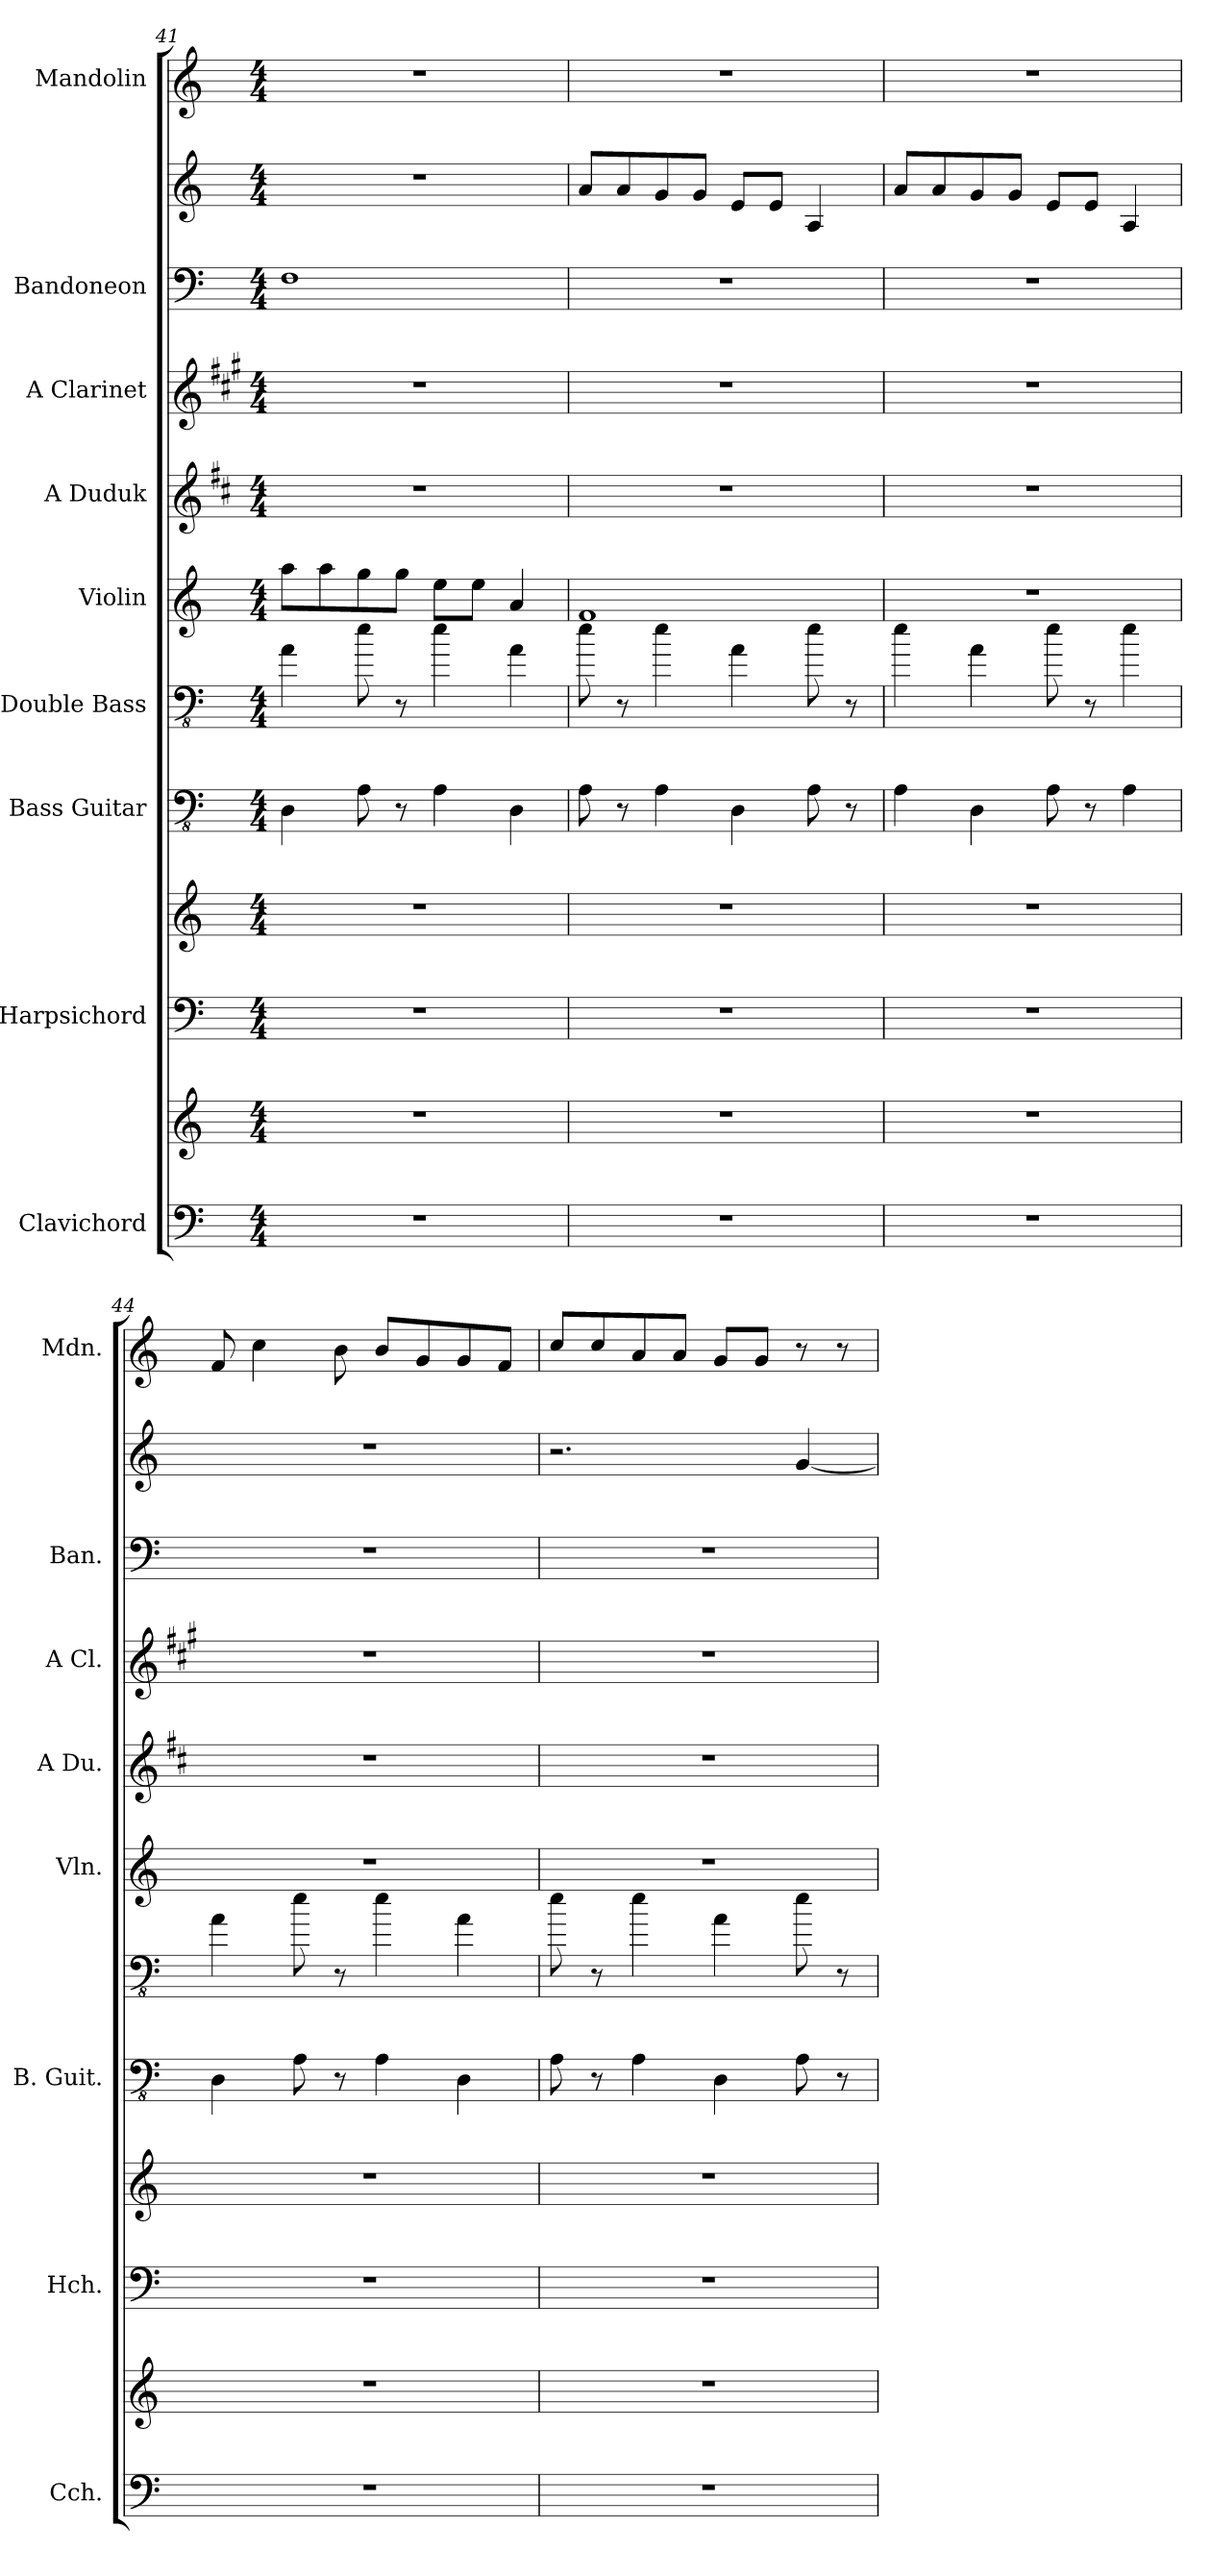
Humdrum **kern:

**kern	**kern	**kern	**kern	**kern	**kern	**kern	**kern	**kern	**kern	**kern	**kern
*part9	*part9	*part8	*part8	*part7	*part6	*part5	*part4	*part3	*part2	*part2	*part1
*staff12	*staff11	*staff10	*staff9	*staff8	*staff7	*staff6	*staff5	*staff4	*staff3	*staff2	*staff1
*I"Clavichord	*	*I"Harpsichord	*	*I"Bass Guitar	*I"Double Bass	*I"Violin	*I"A Duduk	*I"A Clarinet	*I"Bandoneon	*	*I"Mandolin
*I'Cch.	*	*I'Hch.	*	*I'B. Guit.	*	*I'Vln.	*I'A Du.	*I'A Cl.	*I'Ban.	*	*I'Mdn.
*clefF4	*clefG2	*clefF4	*clefG2	*clefFv4	*clefFv4	*clefG2	*clefG2	*clefG2	*clefF4	*clefG2	*clefG2
*	*	*	*	*	*ITrd7c12	*	*ITrd1c2	*ITrd2c3	*	*	*
*k[]	*k[]	*k[]	*k[]	*k[]	*k[]	*k[]	*k[]	*k[f#c#g#d#a#e#]	*k[]	*k[]	*k[]
*C:	*C:	*C:	*C:	*C:	*C:	*C:	*C:	*F#:	*C:	*C:	*C:
*M4/4	*M4/4	*M4/4	*M4/4	*M4/4	*M4/4	*M4/4	*M4/4	*M4/4	*M4/4	*M4/4	*M4/4
=41	=41	=41	=41	=41	=41	=41	=41	=41	=41	=41	=41
1r	1r	1r	1r	4DD\	4AA\	8aa\L	1r	1r	1F	1r	1r
.	.	.	.	.	.	8aa\	.	.	.	.	.
.	.	.	.	8AA\	8E\	8gg\	.	.	.	.	.
.	.	.	.	8r	8r	8gg\J	.	.	.	.	.
.	.	.	.	4AA\	4E\	8ee\L	.	.	.	.	.
.	.	.	.	.	.	8ee\J	.	.	.	.	.
.	.	.	.	4DD\	4AA\	4a/	.	.	.	.	.
=42	=42	=42	=42	=42	=42	=42	=42	=42	=42	=42	=42
1r	1r	1r	1r	8AA\	8E\	1f	1r	1r	1r	8a/L	1r
.	.	.	.	8r	8r	.	.	.	.	8a/	.
.	.	.	.	4AA\	4E\	.	.	.	.	8g/	.
.	.	.	.	.	.	.	.	.	.	8g/J	.
.	.	.	.	4DD\	4AA\	.	.	.	.	8e/L	.
.	.	.	.	.	.	.	.	.	.	8e/J	.
.	.	.	.	8AA\	8E\	.	.	.	.	4A/	.
.	.	.	.	8r	8r	.	.	.	.	.	.
=43	=43	=43	=43	=43	=43	=43	=43	=43	=43	=43	=43
1r	1r	1r	1r	4AA\	4E\	1r	1r	1r	1r	8a/L	1r
.	.	.	.	.	.	.	.	.	.	8a/	.
.	.	.	.	4DD\	4AA\	.	.	.	.	8g/	.
.	.	.	.	.	.	.	.	.	.	8g/J	.
.	.	.	.	8AA\	8E\	.	.	.	.	8e/L	.
.	.	.	.	8r	8r	.	.	.	.	8e/J	.
.	.	.	.	4AA\	4E\	.	.	.	.	4A/	.
=44	=44	=44	=44	=44	=44	=44	=44	=44	=44	=44	=44
1r	1r	1r	1r	4DD\	4AA\	1r	1r	1r	1r	1r	8f/
.	.	.	.	.	.	.	.	.	.	.	4cc\
.	.	.	.	8AA\	8E\	.	.	.	.	.	.
.	.	.	.	8r	8r	.	.	.	.	.	8b\
.	.	.	.	4AA\	4E\	.	.	.	.	.	8b/L
.	.	.	.	.	.	.	.	.	.	.	8g/
.	.	.	.	4DD\	4AA\	.	.	.	.	.	8g/
.	.	.	.	.	.	.	.	.	.	.	8f/J
!!LO:PB:g=z
=45	=45	=45	=45	=45	=45	=45	=45	=45	=45	=45	=45
1r	1r	1r	1r	8AA\	8E\	1r	1r	1r	1r	2.r	8cc/L
.	.	.	.	8r	8r	.	.	.	.	.	8cc/
.	.	.	.	4AA\	4E\	.	.	.	.	.	8a/
.	.	.	.	.	.	.	.	.	.	.	8a/J
.	.	.	.	4DD\	4AA\	.	.	.	.	.	8g/L
.	.	.	.	.	.	.	.	.	.	.	8g/J
.	.	.	.	8AA\	8E\	.	.	.	.	[4g/	8r
.	.	.	.	8r	8r	.	.	.	.	.	8r
=	=	=	=	=	=	=	=	=	=	=	=
*-	*-	*-	*-	*-	*-	*-	*-	*-	*-	*-	*-
